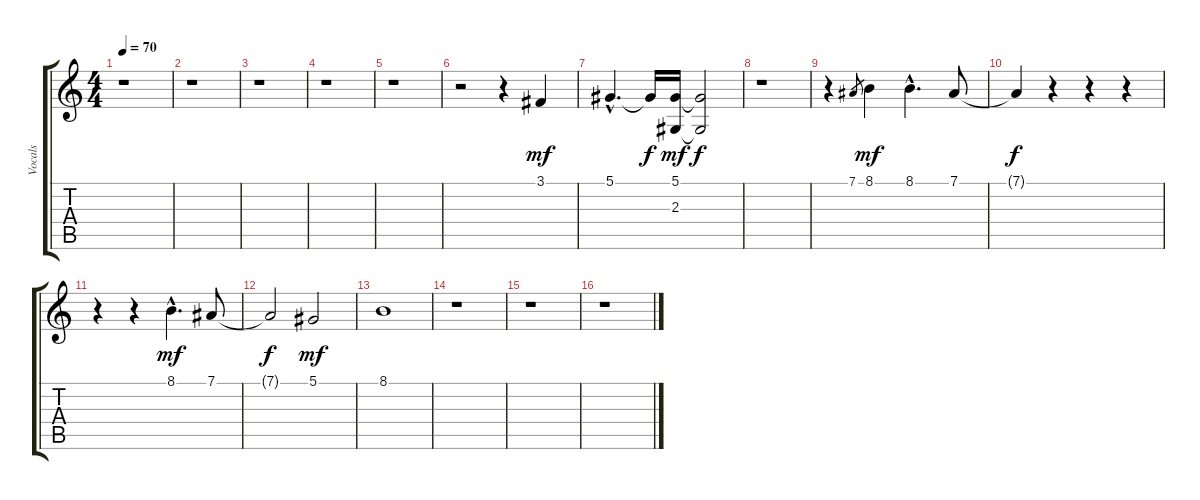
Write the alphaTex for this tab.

\track ("Vocals" "Vocals") {instrument stringensemble1}
\staff {score tabs}
\tuning (Eb4 Bb3 Gb3 Db3 Ab2 Eb2) {hide}
\ts (4 4)
\tempo 70
\clef g2
\ks c
r.1{dy f} |
r.1 |
r.1 |
r.1 |
r.1 |
r.2 r.4 3.1.4{dy mf} |
5.1{hac}.4{d} 5.1{t}.16{dy f} (5.1 2.3).16{dy mf} (5.1{t} 2.3{t}).2{dy f} |
r.1 |
r.4 7.1.8{gr} 8.1.4{dy mf} 8.1{hac}.4{d} 7.1.8 |
7.1{t}.4{dy f} r.4 r.4 r.4 |
r.4 r.4 8.1{hac}.4{d dy mf} 7.1.8 |
7.1{t}.2{dy f} 5.1.2{dy mf} |
8.1.1 |
r.1 |
r.1 |
r.1
